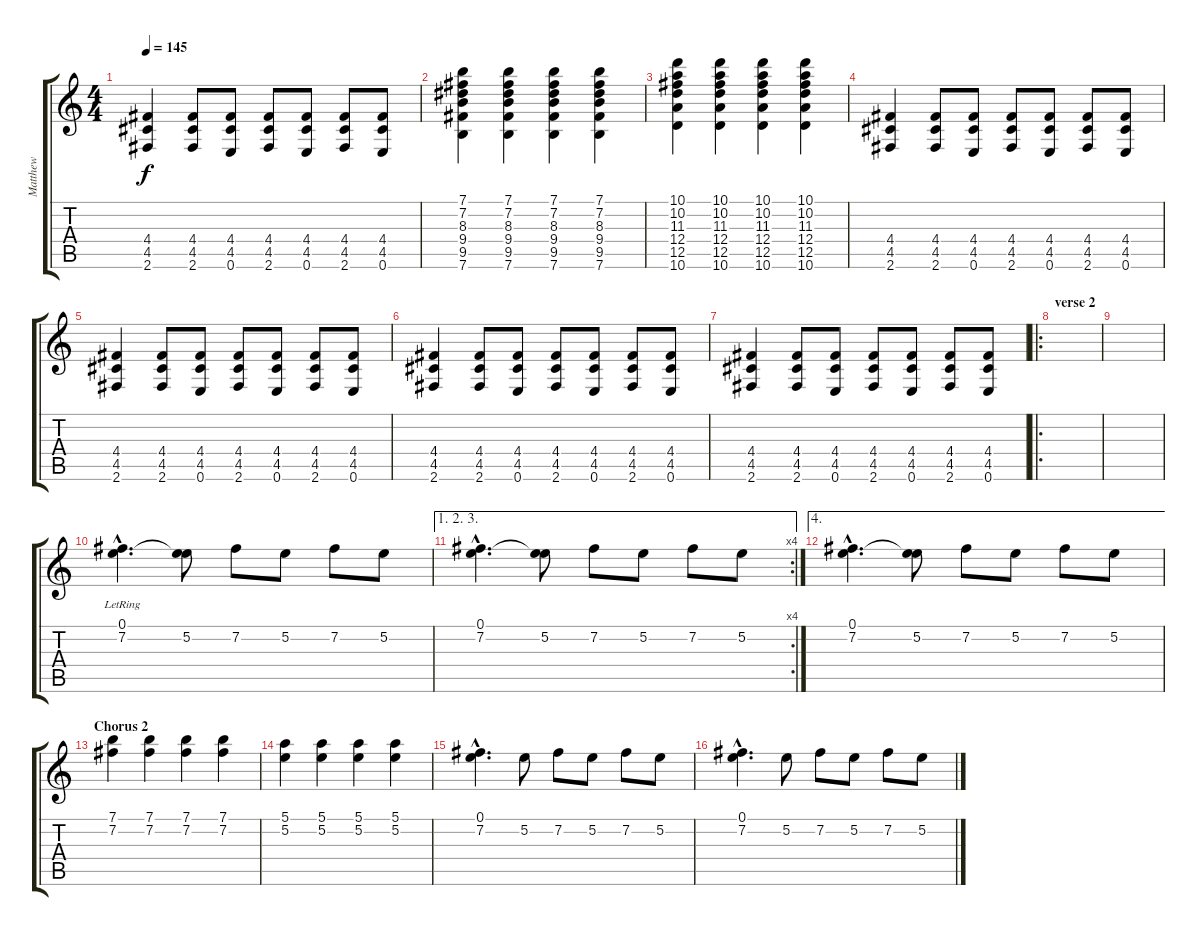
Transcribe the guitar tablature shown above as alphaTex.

\track ("Matthew" "Matthew") {instrument electricguitarjazz}
\staff {score tabs}
\tuning (E4 B3 G3 D3 A2 E2) {hide}
\ts (4 4)
\tempo 145
\clef g2
\ks c
(4.4 4.5 2.6).4{dy f} (4.4 4.5 2.6).8 (4.4 4.5 0.6).8 (4.4 4.5 2.6).8 (4.4 4.5 0.6).8 (4.4 4.5 2.6).8 (4.4 4.5 0.6).8 |
(7.1 7.2 8.3 9.4 9.5 7.6).4 (7.1 7.2 8.3 9.4 9.5 7.6).4 (7.1 7.2 8.3 9.4 9.5 7.6).4 (7.1 7.2 8.3 9.4 9.5 7.6).4 |
(10.1 10.2 11.3 12.4 12.5 10.6).4 (10.1 10.2 11.3 12.4 12.5 10.6).4 (10.1 10.2 11.3 12.4 12.5 10.6).4 (10.1 10.2 11.3 12.4 12.5 10.6).4 |
(4.4 4.5 2.6).4 (4.4 4.5 2.6).8 (4.4 4.5 0.6).8 (4.4 4.5 2.6).8 (4.4 4.5 0.6).8 (4.4 4.5 2.6).8 (4.4 4.5 0.6).8 |
(4.4 4.5 2.6).4 (4.4 4.5 2.6).8 (4.4 4.5 0.6).8 (4.4 4.5 2.6).8 (4.4 4.5 0.6).8 (4.4 4.5 2.6).8 (4.4 4.5 0.6).8 |
(4.4 4.5 2.6).4 (4.4 4.5 2.6).8 (4.4 4.5 0.6).8 (4.4 4.5 2.6).8 (4.4 4.5 0.6).8 (4.4 4.5 2.6).8 (4.4 4.5 0.6).8 |
(4.4 4.5 2.6).4 (4.4 4.5 2.6).8 (4.4 4.5 0.6).8 (4.4 4.5 2.6).8 (4.4 4.5 0.6).8 (4.4 4.5 2.6).8 (4.4 4.5 0.6).8 |
\ro
\section ("" "verse 2")
|
|
(0.1{hac lr} 7.2{hac}).4{d instrument overdrivenguitar} (0.1{t} 5.2).8 7.2.8 5.2.8 7.2.8 5.2.8 |
\ae (1 2 3)
\rc 4
(0.1{hac} 7.2{hac}).4{d} (0.1{t} 5.2).8 7.2.8 5.2.8 7.2.8 5.2.8 |
\ae 4
(0.1{hac} 7.2{hac}).4{d} (0.1{t} 5.2).8 7.2.8 5.2.8 7.2.8 5.2.8 |
\section ("" "Chorus 2")
(7.1 7.2).4{instrument overdrivenguitar} (7.1 7.2).4 (7.1 7.2).4 (7.1 7.2).4 |
(5.1 5.2).4 (5.1 5.2).4 (5.1 5.2).4 (5.1 5.2).4 |
(0.1{hac} 7.2{hac}).4{d} 5.2.8 7.2.8 5.2.8 7.2.8 5.2.8 |
(0.1{hac} 7.2{hac}).4{d} 5.2.8 7.2.8 5.2.8 7.2.8 5.2.8
